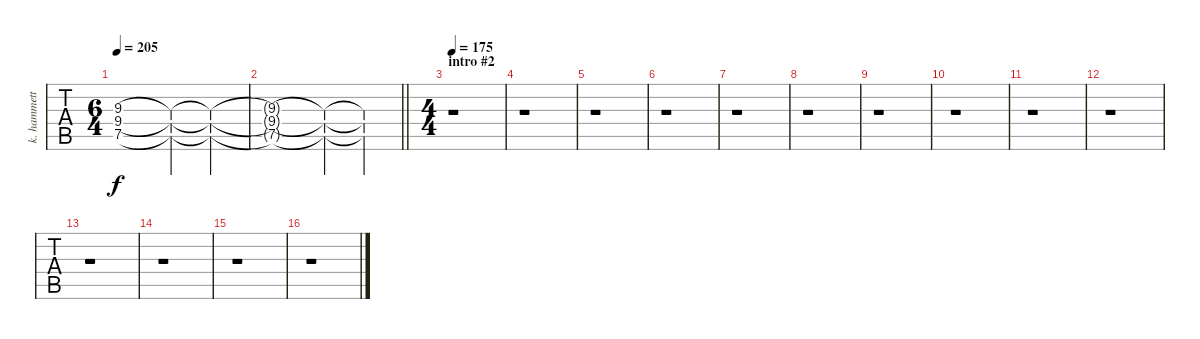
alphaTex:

\track ("k. hammett - lead guitar" "k. hammett") {instrument distortionguitar}
\staff {tabs}
\tuning (E4 B3 G3 D3 A2 E2) {hide}
\ts (6 4)
\tempo 205
\clef g2
\ks c
(9.3{t} 9.4{t} 7.5{t}).1{dy f} (9.3{t} 9.4{t} 7.5{t}).4 (9.3{t} 9.4{t} 7.5{t}).4 |
\barLineRight lightlight
(9.3{t} 9.4{t} 7.5{t}).1 (9.3{t} 9.4{t} 7.5{t}).4 (9.3{t} 9.4{t} 7.5{t}).4 |
\ts (4 4)
\section ("" "intro #2")
\tempo 175
r.1 |
r.1 |
r.1 |
r.1 |
r.1 |
r.1 |
r.1 |
r.1 |
r.1 |
r.1 |
r.1 |
r.1 |
r.1 |
r.1
